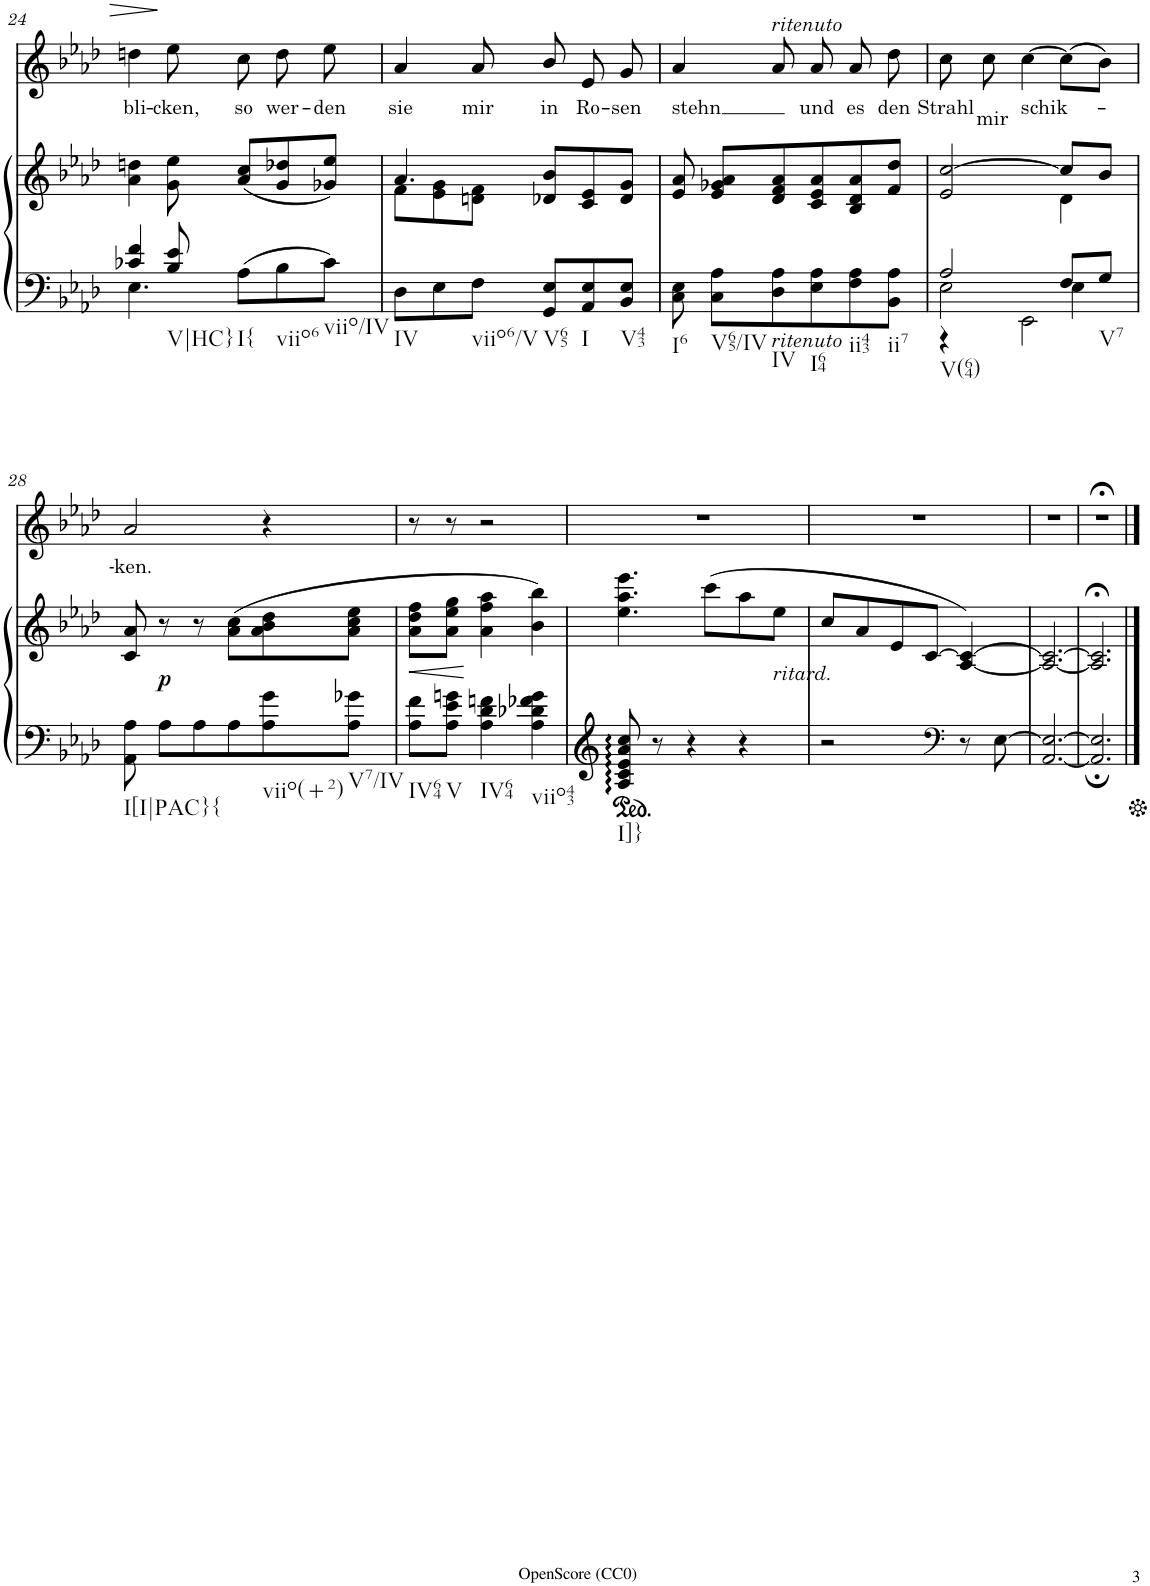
**kern	**kern	**dynam	**kern	**text
*part2	*part2	*part2	*part1	*part1
*staff3	*staff2	*staff2/3	*staff1	*staff1
*I"Piano	*	*	*I"Voice	*
*I'Pno	*	*	*	*
!!LO:PB:g=z
*clefF4	*clefG2	*	*clefG2	*
*k[b-e-a-d-]	*k[b-e-a-d-]	*	*k[b-e-a-d-]	*
*M3/4	*M3/4	*	*M3/4	*
=24	=24	=24	=24	=24
*^	*	*	*	*
!	!	!	!	!	!LO:LY:b
4c-X/ 4f/	4.E-\	4a-\ 4ddn\	.	4ddn\	bli-
!LO:TX:b:t=V|HC}	!	!	!	!	!
!	!	!	!	!	!LO:LY:b
8B-/ 8e-/	.	8g\ 8ee-\	.	8ee-\	-cken,
!LO:TX:b:t=I{	!	!	!	!	!
!	!	!	!	!	!LO:LY:b
8A-\L	4.ryy	(8a-/ 8cc/L	.	8cc\	so
!LO:TX:b:t=viio6	!	!	!	!	!
!	!	!	!	!	!LO:LY:b
8B-\	.	8g/ 8dd-X/	.	8dd\	wer-
!LO:TX:b:t=viio/IV	!	!	!	!	!
!	!	!	!	!	!LO:LY:b
8c-\J	.	8g-X/ 8ee-/J)	.	8ee-\	-den
*v	*v	*	*	*	*
=25	=25	=25	=25	=25
*	*^	*	*	*
!LO:TX:b:t=IV	!	!	!	!	!
!	!	!	!	!	!LO:LY:b
8D-\L	4.a-/	8f\L	.	4a-/	sie
8E-\	.	8e-\ 8g\	.	.	.
!LO:TX:b:t=viio6/V	!	!	!	!	!
!	!	!	!	!	!LO:LY:b
8F\J	.	8dn\ 8f\J	.	8a-/	mir
!LO:TX:b:t=V65	!	!	!	!	!
!	!	!	!	!	!LO:LY:b
8GG/ 8E-/L	8d-X/ 8b-/L	4.ryy	.	8b-/	in
!LO:TX:b:t=I	!	!	!	!	!
!	!	!	!	!	!LO:LY:b
8AA-/ 8E-/	8c/ 8e-/	.	.	8e-/	Ro-
!LO:TX:b:t=V43	!	!	!	!	!
!	!	!	!	!	!LO:LY:b
8BB-/ 8E-/J	8d-/ 8g/J	.	.	8g/	-sen
*	*v	*v	*	*	*
=26	=26	=26	=26	=26
!LO:TX:b:t=I6	!	!	!	!
!	!	!	!	!LO:LY:b
8C\ 8E-\	8e-/ 8a-/	.	4a-/	-stehn
!LO:TX:b:t=V65/IV	!	!	!	!
8C\ 8A-\L	8e-/ 8g-X/ 8a-/L	.	.	.
!	!	!	!LO:TX:a:i:t=ritenuto	!
!LO:TX:b:i:t=ritenuto	!	!	!	!
!LO:TX:b:t=IV	!	!	!	!
8D-\ 8A-\	8d-/ 8f/ 8a-/	.	8a-/	.
!LO:TX:b:t=I64	!	!	!	!
!	!	!	!	!LO:LY:b
8E-\ 8A-\	8c/ 8e-/ 8a-/	.	8a-/	und
!LO:TX:b:t=ii43	!	!	!	!
!	!	!	!	!LO:LY:b
8F\ 8A-\	8B-/ 8d-/ 8a-/	.	8a-/	es
!LO:TX:b:t=ii7	!	!	!	!
!	!	!	!	!LO:LY:b
8BB-\ 8A-\J	8f/ 8dd-/J	.	8dd-\	den
=27	=27	=27	=27	=27
*^	*^	*	*	*
*	*^	*	*	*	*	*
!LO:TX:b:t=V(64)	!	!	!	!	!	!	!
!	!	!	!	!	!	!	!LO:LY:b
2A-/	2E-\	4r	2e-/ [2cc/	2ryy	.	8cc\	Strahl
!	!	!	!	!	!	!	!LO:LY:b
.	.	.	.	.	.	8cc\	mir
!	!	!	!	!	!	!	!LO:LY:b
.	.	2EE-\	.	.	.	[4cc\	schik-
8F/L	4E-\	.	8cc/L]	4d-\	.	(8cc\L]	.
!LO:TX:b:t=V7	!	!	!	!	!	!	!
8G/J	.	.	8b-/J	.	.	8b-\J)	.
*v	*v	*v	*	*	*	*	*
*	*v	*v	*	*	*
!!LO:LB:g=z
=28	=28	=28	=28	=28
!LO:TX:b:t=I[I|PAC}{	!	!	!	!
!	!	!	!	!LO:LY:b
8AA-\ 8A-\	8c/ 8a-/	.	2a-/	-ken.
!	!	!LO:DY:b	!	!
8A-\L	8r	p	.	.
8A-\	8r	.	.	.
8A-\	(8a-\ 8cc\L	.	.	.
!LO:TX:b:t=viio(+2)	!	!	!	!
8A-\ 8g\	8a-\ 8b-\ 8dd-\	.	4r	.
!LO:TX:b:t=V7/IV	!	!	!	!
8A-\ 8g-X\J	8a-\ 8cc\ 8ee-\J	.	.	.
=29	=29	=29	=29	=29
!LO:TX:b:t=IV64	!	!	!	!
!	!	!LO:HP:b	!	!
8A-\ 8f\L	8a-\ 8dd-\ 8ff\L	<	8r	.
!LO:TX:b:t=V	!	!	!	!
8A-\ 8e-\ 8gn\J	8a-\ 8ee-\ 8gg\J	.	8r	.
!LO:TX:b:t=IV64	!	!	!	!
4A-\ 4d-\ 4fn\	4a-\ 4ff\ 4aa-\	.	2r	.
!LO:TX:b:t=viio43	!	!	!	!
4A-\ 4d-X\ 4f-X\ 4g\	4b-\ 4bb-\)	[	.	.
=30	=30	=30	=30	=30
!LO:TX:b:t=I]}	!	!	!	!
8A-/: 8c/: 8e-/: 8a-/: 8cc/:	4.ee-\ 4.aa-\ 4.eee-\	.	2.r	.
8r	.	.	.	.
4r	.	.	.	.
.	(8ccc\L	.	.	.
4r	8aa-\	.	.	.
!	!LO:TX:b:i:t=ritard.	!	!	!
.	8ee-\J	.	.	.
=31	=31	=31	=31	=31
2r	8cc/L	.	2.r	.
.	8a-/	.	.	.
.	8e-/	.	.	.
.	[>8c/J	.	.	.
*clefF4	*	*	*	*
8r	[4A-/ 4c/_)	.	.	.
[8E-\	.	.	.	.
=32	=32	=32	=32	=32
[2.AA-/ 2.E-/_	2.A-/_ 2.c/_	.	2.r	.
=33	=33	=33	=33	=33
2.AA-/]; 2.E-/];	2.A-/];< 2.c/];<	.	2.r;<	.
==	==	==	==	==
*-	*-	*-	*-	*-
